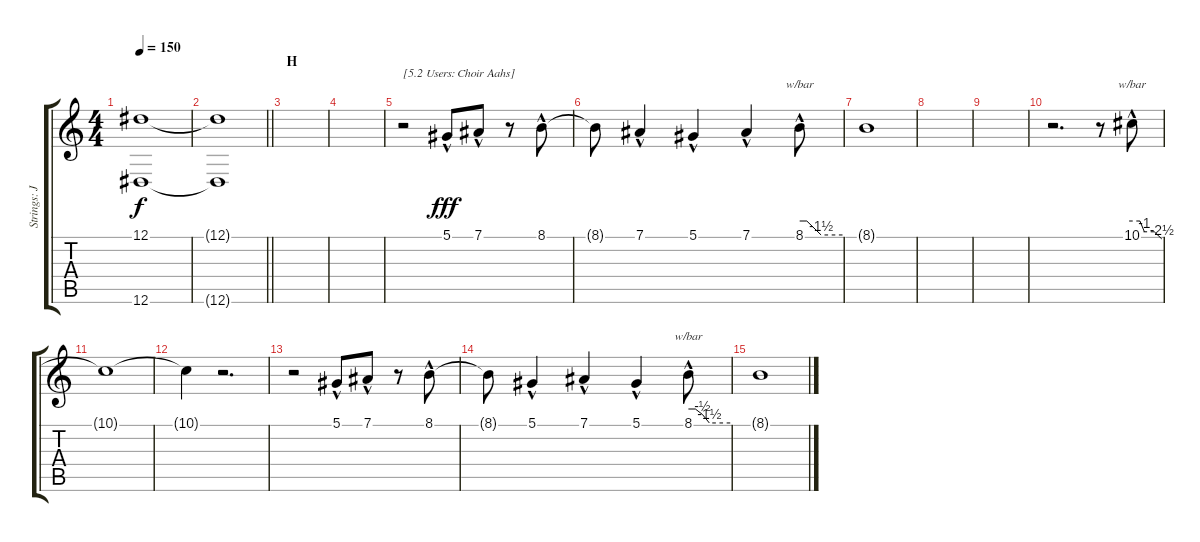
\track ("Strings: Julie" "Strings: J") {instrument synthstrings1}
\staff {score tabs}
\tuning (Eb4 Bb3 Gb3 Db3 Ab2 Eb2) {hide}
\ts (4 4)
\tempo 150
\clef g2
\ks c
(12.1 12.6).1{dy f} |
\barLineRight lightlight
(12.1{t} 12.6{t}).1 |
\section ("" "H")
|
|
r.2{txt "[5.2 Users: Choir Aahs]" volume 16 instrument choiraahs} 5.1{hac}.8{dy fff} 7.1{hac}.8 r.8 8.1{hac}.8 |
8.1{t}.8 7.1{hac}.4 5.1{hac}.4 7.1{hac}.4 8.1{hac}.8{tbe (custom default 0 0 10 0 30 -6 60 -6)} |
8.1{t}.1 |
|
|
r.2{d} r.8 10.1{hac}.8{tbe (custom default 0 0 16 0 25 -4 45 -4 60 -10)} |
10.1{t}.1 |
10.1{t}.4 r.2{d} |
r.2 5.1{hac}.8 7.1{hac}.8 r.8 8.1{hac}.8 |
8.1{t}.8 5.1{hac}.4 7.1{hac}.4 5.1{hac}.4 8.1{hac}.8{tbe (custom default 0 0 10 0 20 -2 30 -6 60 -6)} |
8.1{t}.1
